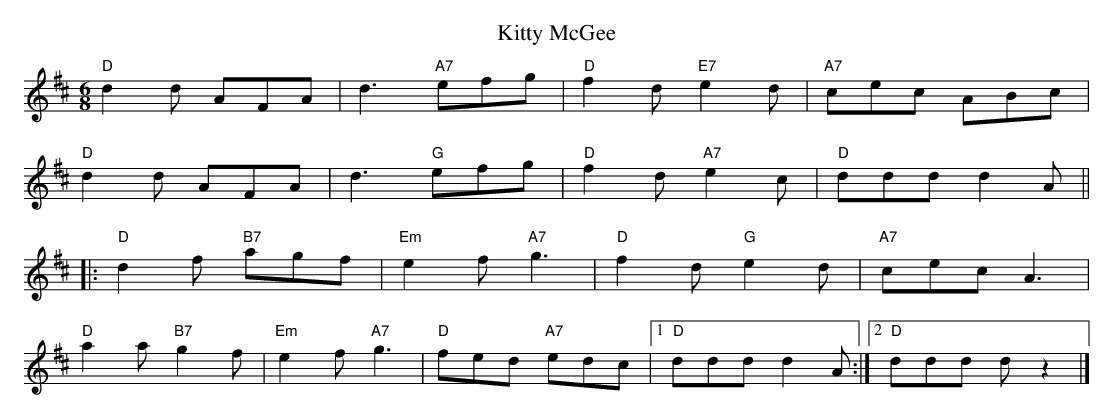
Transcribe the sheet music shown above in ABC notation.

X:1
T:Kitty McGee
M:6/8
L:1/8
K:D
"D" d2 d AFA | d3 "A7" efg | "D" f2 d "E7" e2 d | "A7" cec ABc |
"D" d2 d AFA | d3 "G"  efg | "D" f2 d "A7" e2 c | "D" ddd d2 A ||
|: "D" d2 f "B7" agf | "Em" e2 f "A7" g3 | "D" f2 d "G" e2 d | "A7" cec A3 |
"D" a2 a "B7" g2 f | "Em" e2 f "A7" g3 | "D" fed "A7" edc | [1 "D" ddd d2 A :| [2 "D" ddd d z2 |]
